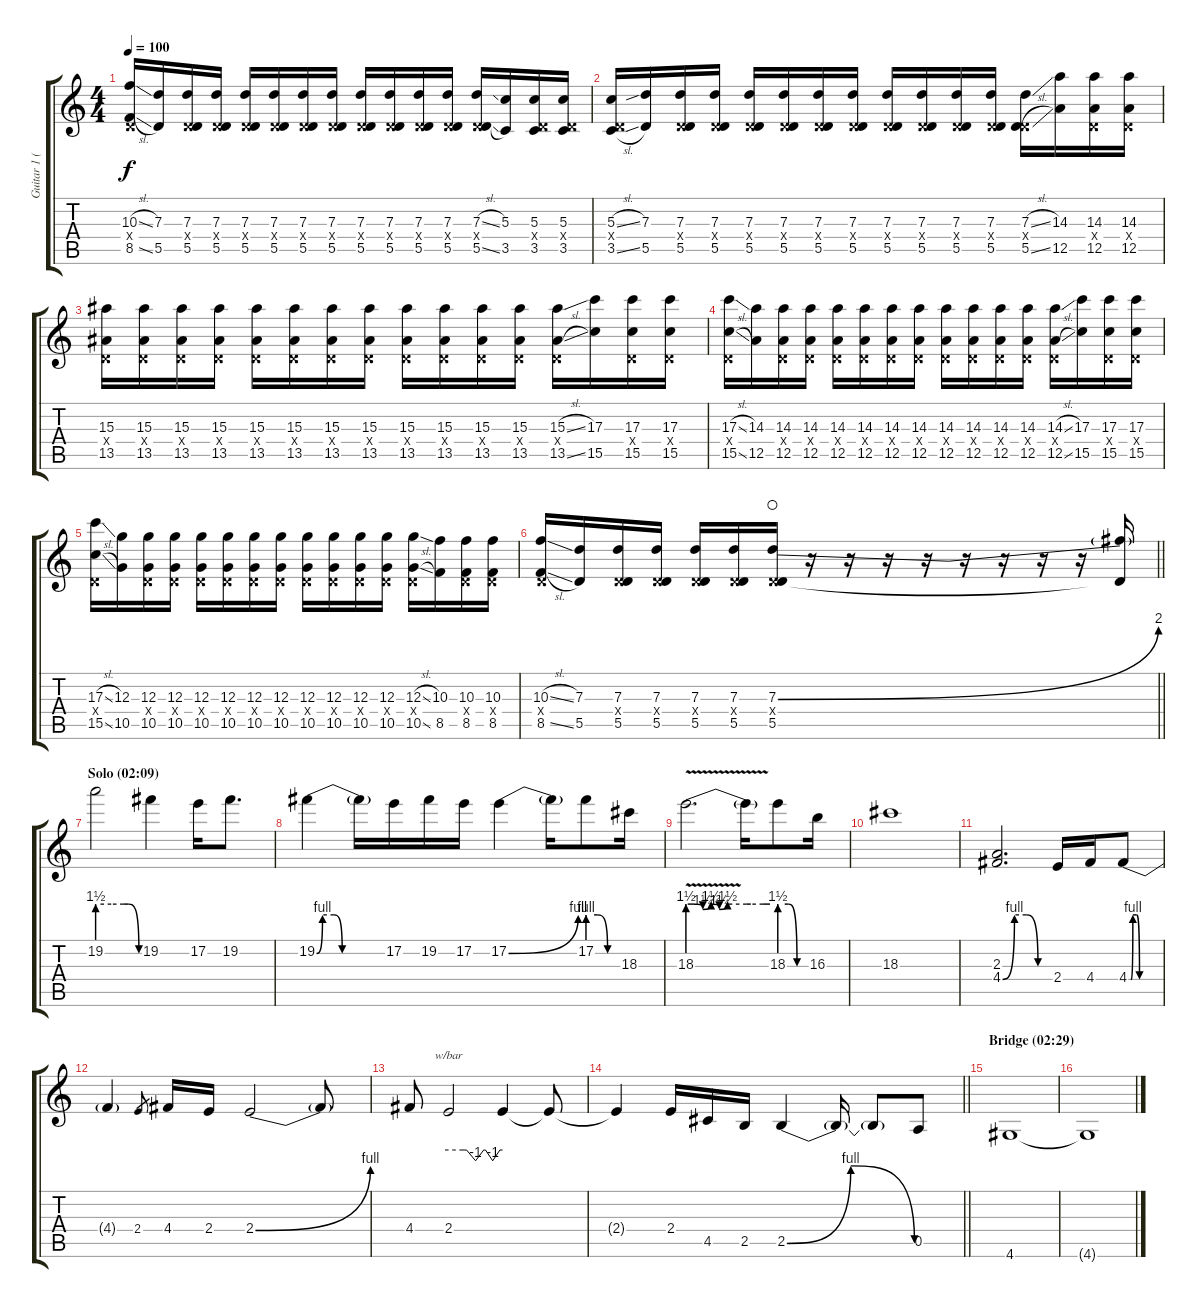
\track ("Guitar 1 (Slash)" "Guitar 1 (") {instrument electricguitarclean}
\staff {score tabs}
\tuning (E4 B3 G3 D3 A2 E2) {hide}
\ts (4 4)
\tempo 100
\clef g2
\ks c
(10.3{sl} 0.4{x} 8.5{sl}).16{dy f} (7.3 5.5).16 (7.3 0.4{x} 5.5).16 (7.3 0.4{x} 5.5).16 (7.3 0.4{x} 5.5).16 (7.3 0.4{x} 5.5).16 (7.3 0.4{x} 5.5).16 (7.3 0.4{x} 5.5).16 (7.3 0.4{x} 5.5).16 (7.3 0.4{x} 5.5).16 (7.3 0.4{x} 5.5).16 (7.3 0.4{x} 5.5).16 (7.3{sl} 0.4{x} 5.5{sl}).16 (5.3 3.5).16 (5.3 0.4{x} 3.5).16 (5.3 0.4{x} 3.5).16 |
(5.3{sl} 0.4{x} 3.5{sl}).16 (7.3 5.5).16 (7.3 0.4{x} 5.5).16 (7.3 0.4{x} 5.5).16 (7.3 0.4{x} 5.5).16 (7.3 0.4{x} 5.5).16 (7.3 0.4{x} 5.5).16 (7.3 0.4{x} 5.5).16 (7.3 0.4{x} 5.5).16 (7.3 0.4{x} 5.5).16 (7.3 0.4{x} 5.5).16 (7.3 0.4{x} 5.5).16 (7.3{sl} 0.4{x} 5.5{sl}).16 (14.3 12.5).16 (14.3 0.4{x} 12.5).16 (14.3 0.4{x} 12.5).16 |
(15.3 0.4{x} 13.5).16 (15.3 0.4{x} 13.5).16 (15.3 0.4{x} 13.5).16 (15.3 0.4{x} 13.5).16 (15.3 0.4{x} 13.5).16 (15.3 0.4{x} 13.5).16 (15.3 0.4{x} 13.5).16 (15.3 0.4{x} 13.5).16 (15.3 0.4{x} 13.5).16 (15.3 0.4{x} 13.5).16 (15.3 0.4{x} 13.5).16 (15.3 0.4{x} 13.5).16 (15.3{sl} 0.4{x} 13.5{sl}).16 (17.3 15.5).16 (17.3 0.4{x} 15.5).16 (17.3 0.4{x} 15.5).16 |
(17.3{sl} 0.4{x} 15.5{sl}).16 (14.3 12.5).16 (14.3 0.4{x} 12.5).16 (14.3 0.4{x} 12.5).16 (14.3 0.4{x} 12.5).16 (14.3 0.4{x} 12.5).16 (14.3 0.4{x} 12.5).16 (14.3 0.4{x} 12.5).16 (14.3 0.4{x} 12.5).16 (14.3 0.4{x} 12.5).16 (14.3 0.4{x} 12.5).16 (14.3 0.4{x} 12.5).16 (14.3{sl} 0.4{x} 12.5{sl}).16 (17.3 15.5).16 (17.3 0.4{x} 15.5).16 (17.3 0.4{x} 15.5).16 |
(17.3{sl} 0.4{x} 15.5{sl}).16 (12.3 10.5).16 (12.3 0.4{x} 10.5).16 (12.3 0.4{x} 10.5).16 (12.3 0.4{x} 10.5).16 (12.3 0.4{x} 10.5).16 (12.3 0.4{x} 10.5).16 (12.3 0.4{x} 10.5).16 (12.3 0.4{x} 10.5).16 (12.3 0.4{x} 10.5).16 (12.3 0.4{x} 10.5).16 (12.3 0.4{x} 10.5).16 (12.3{sl} 0.4{x} 10.5{sl}).16 (10.3 8.5).16 (10.3 0.4{x} 8.5).16 (10.3 0.4{x} 8.5).16 |
\barLineRight lightlight
(10.3{sl} 0.4{x} 8.5{sl}).16 (7.3 5.5).16 (7.3 0.4{x} 5.5).16 (7.3 0.4{x} 5.5).16 (7.3 0.4{x} 5.5).16 (7.3 0.4{x} 5.5).16 (7.3{be (bend 0 0 60 8)} 0.4{x} 5.5).16{waho} r.16 r.16 r.16 r.16 r.16 r.16 r.16 r.16 (7.3{t} 5.5{t}).16 |
\section ("" "Solo (02:09)")
19.2{be (custom 0 6 20 6 38 6 45 6 60 0)}.2 19.2.4 17.2.16 19.2.8{d} |
19.2{be (custom 0 0 5 4 15 4 22 0 45 0 60 0)}.4 19.2{t}.16 17.2.16 19.2.16 17.2.16 17.2{be (bend 0 0 60 4)}.4 17.2{t}.16 17.2{be (custom 0 4 20 4 40 0 60 0)}.8 18.3.16 |
18.3{be (custom 0 6 5 6 11 5 17 6 23 5 29 6 43 6 46 6 55 6 60 6) v}.2{d} 18.3{t}.16 18.3{be (custom 0 6 20 6 40 0 60 0)}.8 16.3.16 |
18.3.1 |
(2.3 4.4{be (custom 0 0 15 4 30 4 45 0 60 0)}).2{d} 2.4.16 4.4.16 4.4{be (custom 0 0 4 0 8 4 15 4 21 0 30 0 45 0 60 0)}.8 |
4.4{t}.4 2.4.8{gr} 4.4.16 2.4.16 2.4{be (bend 0 0 60 4)}.2 2.4{t}.8 |
4.4.8 2.4.2{tbe (custom default 0 0 16 0 20 0 30 -4 39 0 41 0 49 -4 57 0 60 0)} 2.4{t}.4 2.4{t}.8 |
\barLineRight lightlight
2.4{t}.4 2.4.16 4.5.16 2.5.16 2.5{be (bendrelease 0 0 7 4 50 4 60 0)}.4 2.5{t}.16 2.5{t}.8 0.5.8 |
\section ("" "Bridge (02:29)")
4.6.1 |
4.6{t}.1
